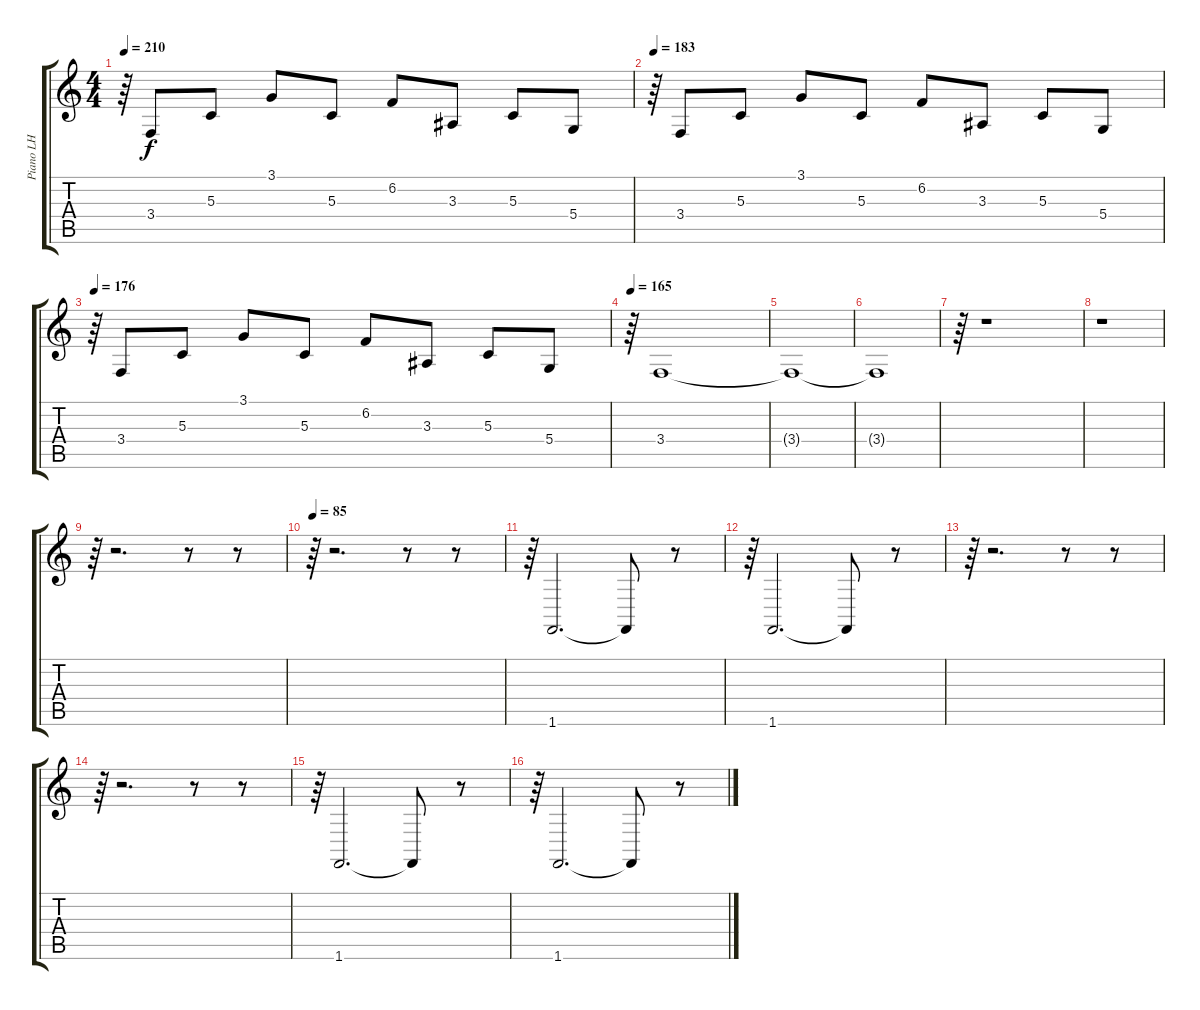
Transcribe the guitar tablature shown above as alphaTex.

\track ("Piano LH" "Piano LH") {instrument acousticgrandpiano}
\staff {score tabs}
\tuning (E4 B3 G3 D3 A2 E2) {hide}
\ts (4 4)
\tempo 210
\clef g2
\ks c
r.64{dy f} 3.4.8 5.3.8 3.1.8 5.3.8 6.2.8 3.3.8 5.3.8 5.4.8 |
\tempo 183
r.64 3.4.8 5.3.8 3.1.8 5.3.8 6.2.8 3.3.8 5.3.8 5.4.8 |
\tempo 176
r.64 3.4.8 5.3.8 3.1.8 5.3.8 6.2.8 3.3.8 5.3.8 5.4.8 |
\tempo 165
r.64 3.4.1 |
3.4{t}.1 |
3.4{t}.1 |
r.64 r.1 |
r.1 |
r.64 r.2{d} r.8 r.8 |
\tempo 85
r.64 r.2{d} r.8 r.8 |
r.64 1.6.2{d} 1.6{t}.8 r.8 |
r.64 1.6.2{d} 1.6{t}.8 r.8 |
r.64 r.2{d} r.8 r.8 |
r.64 r.2{d} r.8 r.8 |
r.64 1.6.2{d} 1.6{t}.8 r.8 |
r.64 1.6.2{d} 1.6{t}.8 r.8
